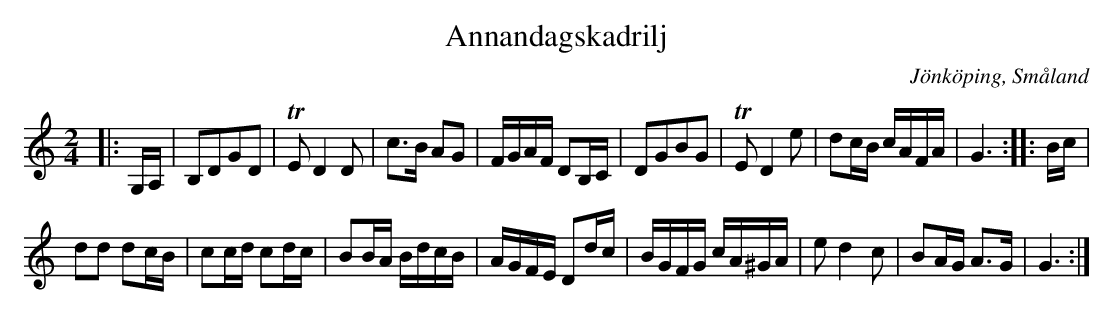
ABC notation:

X:1
T:Annandagskadrilj
O:Jönköping, Småland
M:2/4
L:1/8
K:C
|:G,/A,/|B,DGD|TED2D|c>B AG|F/G/A/F/ DB,/C/|DGBG|TED2e|dc/B/ c/A/F/A/|G3::B/c/|
dd dc/B/|cc/d/ cd/c/|BB/A/ B/d/c/B/|A/G/F/E/ Dd/c/ |B/G/F/G/ c/A/^G/A/|ed2c|BA/G/ A>G|G3:|
